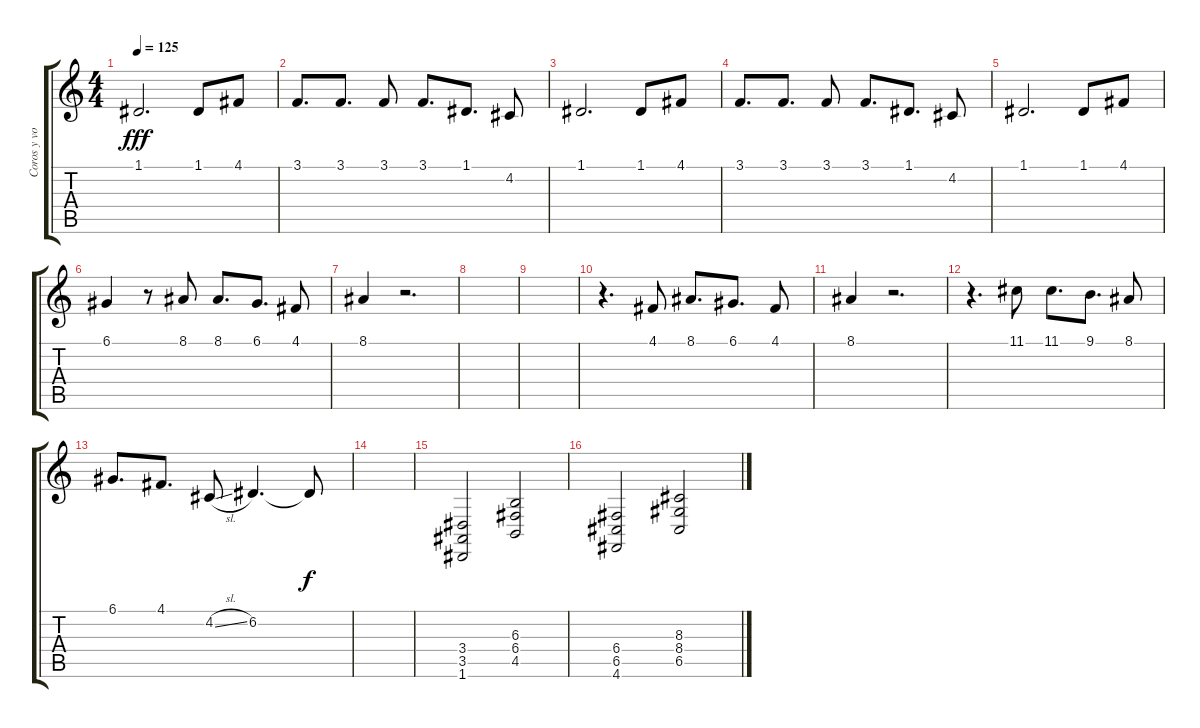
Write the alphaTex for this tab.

\track ("Coros y voz " "Coros y vo") {instrument choiraahs}
\staff {score tabs}
\tuning (D4 A3 F3 C3 G2 D2) {hide}
\ts (4 4)
\tempo 125
\clef g2
\ks c
1.1.2{d dy fff} 1.1.8 4.1.8 |
3.1.8{d} 3.1.8{d} 3.1.8 3.1.8{d} 1.1.8{d} 4.2.8 |
1.1.2{d} 1.1.8 4.1.8 |
3.1.8{d} 3.1.8{d} 3.1.8 3.1.8{d} 1.1.8{d} 4.2.8 |
1.1.2{d} 1.1.8 4.1.8 |
6.1.4 r.8 8.1.8 8.1.8{d} 6.1.8{d} 4.1.8 |
8.1.4 r.2{d} |
|
|
r.4{d} 4.1.8 8.1.8{d} 6.1.8{d} 4.1.8 |
8.1.4 r.2{d} |
r.4{d} 11.1.8 11.1.8{d} 9.1.8{d} 8.1.8 |
6.1.8{d} 4.1.8{d} 4.2{sl}.8 6.2.4{d} 6.2{t}.8{dy f} |
|
(3.4 3.5 1.6).2 (6.3 6.4 4.5).2 |
(6.4 6.5 4.6).2 (8.3 8.4 6.5).2
